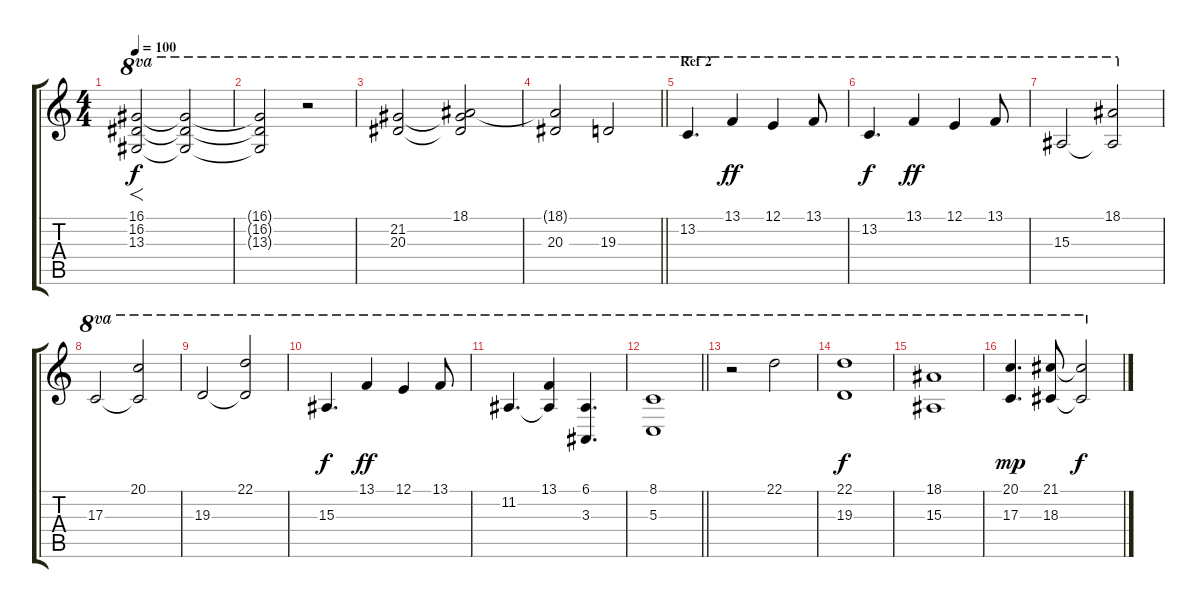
\track "" {instrument pad8sweep}
\staff {score tabs}
\tuning (E4 B3 G3 D3 A2 E2) {hide}
\ts (4 4)
\tempo 100
\clef g2
\ks c
(16.1 16.2 13.3).2{f ot 8va dy f} (16.1{t} 16.2{t} 13.3{t}).2{ot 8va} |
(16.1{t} 16.2{t} 13.3{t}).2{ot 8va} r.2{ot 8va} |
(21.2 20.3).2{ot 8va} (18.1 21.2{t} 20.3{t}).2{ot 8va} |
\barLineRight lightlight
(18.1{t} 20.3).2{ot 8va} 19.3.2{ot 8va} |
\section ("" "Ref 2")
13.2.4{d ot 8va} 13.1.4{ot 8va dy ff} 12.1.4{ot 8va} 13.1.8{ot 8va} |
13.2.4{d ot 8va dy f} 13.1.4{ot 8va dy ff} 12.1.4{ot 8va} 13.1.8{ot 8va} |
15.3.2{ot 8va} (18.1 15.3{t}).2{ot 8va} |
17.3.2{ot 8va} (20.1 17.3{t}).2{ot 8va} |
19.3.2{ot 8va} (22.1 19.3{t}).2{ot 8va} |
15.3.4{d ot 8va dy f} 13.1.4{ot 8va dy ff} 12.1.4{ot 8va} 13.1.8{ot 8va} |
11.2.4{d ot 8va} (13.1 11.2{t}).4{ot 8va} (6.1 3.3).4{d ot 8va} |
\barLineRight lightlight
(8.1 5.3).1{ot 8va} |
r.2{ot 8va} 22.1.2{ot 8va} |
(22.1 19.3).1{ot 8va dy f} |
(18.1 15.3).1{ot 8va} |
(20.1 17.3).4{d ot 8va dy mp} (21.1 18.3).8{ot 8va} (21.1{t} 18.3{t}).2{ot 8va dy f}
